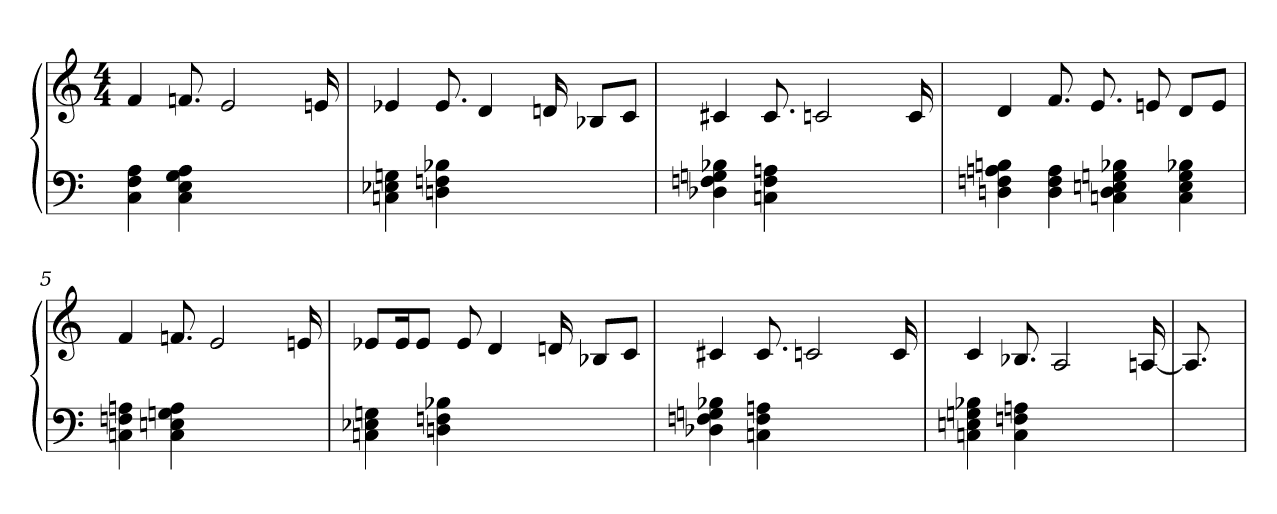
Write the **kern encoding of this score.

**kern	**kern
*part2	*part1
*staff2	*staff1
*	*M4/4
=1	=1
4F 4A 4C	4f
4A 4C 4E 4G	8.fn
.	2e
2ryy	.
.	16en
=2	=2
4Cn 4E-X 4Gn	4e-X
4B-X 4Dn 4Fn	8.e-
.	4d
2ryy	.
.	16dn
.	8B-XL
.	8cJ
=3	=3
4Gn 4B-X 4D-X 4Fn	4c#X
4F 4An 4Cn	8.c#
.	2cn
2ryy	.
.	16c
=4	=4
4Bn 4Dn 4Fn 4An	4d
4D 4F 4A	8.f
.	8.e
4Cn 4D 4En 4Gn 4B-X	.
.	8en
4C 4E 4G 4B-X	8dL
.	8eJ
=5	=5
4Fn 4An 4Cn	4f
4A 4C 4En 4Gn	8.fn
.	2e
2ryy	.
.	16en
=6	=6
4Cn 4E-X 4Gn	8e-XL
.	16e-K
.	8e-J
4B-X 4Dn 4Fn	.
.	8e-
.	4d
2ryy	.
.	16dn
.	8B-XL
.	8cJ
=7	=7
4Gn 4B-X 4D-X 4Fn	4c#X
4F 4An 4Cn	8.c#
.	2cn
2ryy	.
.	16c
=8	=8
4Cn 4En 4Gn 4B-X	4c
4Fn 4An 4C	8.B-X
.	2A
2ryy	.
.	[16An
=9	=9
4ryy	8.A]
.	16ryy
=	=
*-	*-
